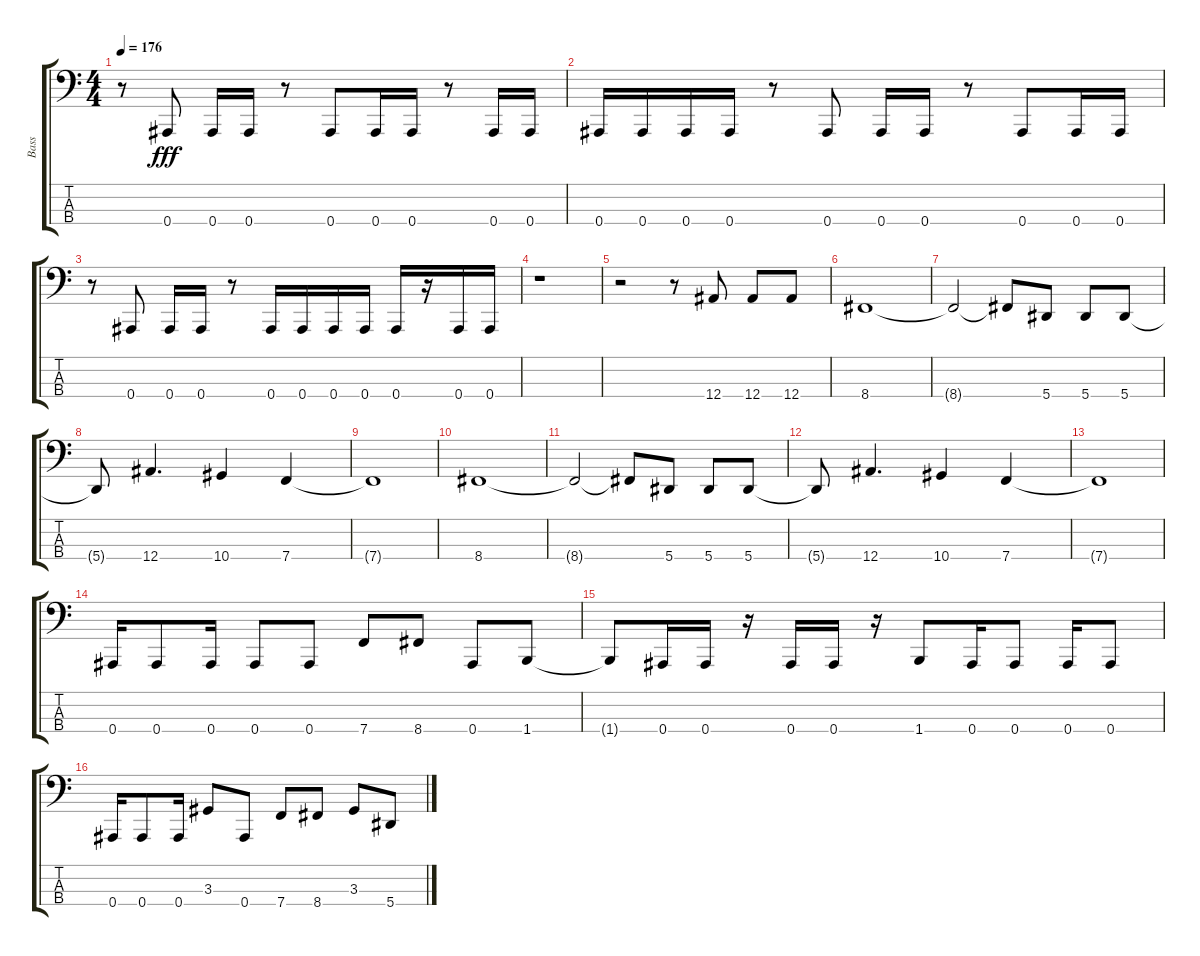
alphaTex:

\track ("Bass" "Bass") {instrument electricbassfinger}
\staff {score tabs}
\tuning (Eb2 Bb1 F1 Bb0) {hide}
\ts (4 4)
\tempo 176
\clef f4
\ks c
r.8{dy fff} 0.4.8 0.4.16 0.4.16 r.8 0.4.8 0.4.16 0.4.16 r.8 0.4.16 0.4.16 |
0.4.16 0.4.16 0.4.16 0.4.16 r.8 0.4.8 0.4.16 0.4.16 r.8 0.4.8 0.4.16 0.4.16 |
r.8 0.4.8 0.4.16 0.4.16 r.8 0.4.16 0.4.16 0.4.16 0.4.16 0.4.16 r.16 0.4.16 0.4.16 |
r.1 |
r.2 r.8 12.4.8 12.4.8 12.4.8 |
8.4.1 |
8.4{t}.2 8.4{t}.8 5.4.8 5.4.8 5.4.8 |
5.4{t}.8 12.4.4{d} 10.4.4 7.4.4 |
7.4{t}.1 |
8.4.1 |
8.4{t}.2 8.4{t}.8 5.4.8 5.4.8 5.4.8 |
5.4{t}.8 12.4.4{d} 10.4.4 7.4.4 |
7.4{t}.1 |
0.4.16 0.4.8 0.4.16 0.4.8 0.4.8 7.4.8 8.4.8 0.4.8 1.4.8 |
1.4{t}.8 0.4.16 0.4.16 r.16 0.4.16 0.4.16 r.16 1.4.8 0.4.16 0.4.8 0.4.16 0.4.8 |
0.4.16 0.4.8 0.4.16 3.3.8 0.4.8 7.4.8 8.4.8 3.3.8 5.4.8
